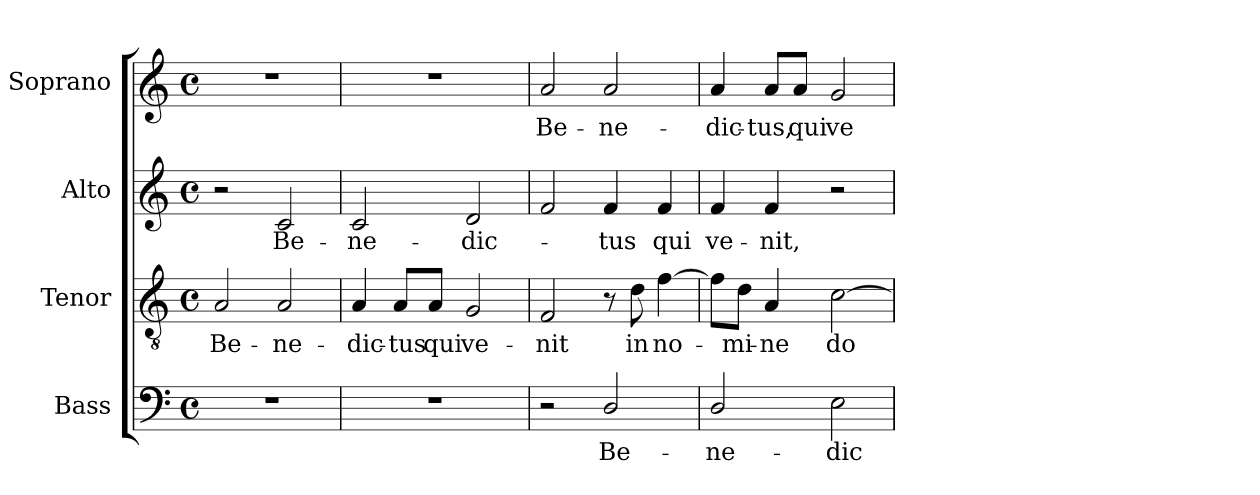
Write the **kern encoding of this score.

**kern	**text	**kern	**text	**kern	**text	**kern	**text
*part4	*part4	*part3	*part3	*part2	*part2	*part1	*part1
*staff4	*staff4	*staff3	*staff3	*staff2	*staff2	*staff1	*staff1
*I"Bass	*	*I"Tenor	*	*I"Alto	*	*I"Soprano	*
*I'B.	*	*I'T.	*	*I'A.	*	*I'S.	*
!!LO:PB:g=z
*clefF4	*	*clefGv2	*	*clefG2	*	*clefG2	*
*	*	*ITrd7c12	*	*	*	*	*
*k[]	*	*k[]	*	*k[]	*	*k[]	*
*C:	*	*C:	*	*C:	*	*C:	*
*M4/4	*	*M4/4	*	*M4/4	*	*M4/4	*
*met(c)	*	*met(c)	*	*met(c)	*	*met(c)	*
=1	=1	=1	=1	=1	=1	=1	=1
!	!	!	!LO:LY:b:color=#000000	!	!	!	!
1r	.	2AAi/	Be-	2r	.	1r	.
!	!	!	!LO:LY:b:color=#000000	!	!	!	!
!	!	!	!	!	!LO:LY:b:color=#000000	!	!
.	.	2AAi/	-ne-	2ci/	Be-	.	.
=2	=2	=2	=2	=2	=2	=2	=2
!	!	!	!LO:LY:b:color=#000000	!	!	!	!
!	!	!	!	!	!LO:LY:b:color=#000000	!	!
1r	.	4AAi/	-dic-	2ci/	-ne-	1r	.
!	!	!	!LO:LY:b:color=#000000	!	!	!	!
.	.	8AAi/L	-tus	.	.	.	.
!	!	!	!LO:LY:b:color=#000000	!	!	!	!
.	.	8AAi/J	qui	.	.	.	.
!	!	!	!LO:LY:b:color=#000000	!	!	!	!
!	!	!	!	!	!LO:LY:b:color=#000000	!	!
.	.	2GGi/	ve-	2di/	-dic-	.	.
=3	=3	=3	=3	=3	=3	=3	=3
!	!	!	!LO:LY:b:color=#000000	!	!	!	!
!	!	!	!	!	!	!	!LO:LY:b:color=#000000
2r	.	2FFi/	-nit	2fi/	.	2ai/	Be-
!	!LO:LY:b:color=#000000	!	!	!	!	!	!
!	!	!	!	!	!LO:LY:b:color=#000000	!	!
!	!	!	!	!	!	!	!LO:LY:b:color=#000000
2Di/	Be-	8r	.	4fi/	-tus	2ai/	-ne-
!	!	!	!LO:LY:b:color=#000000	!	!	!	!
.	.	8Di\	in	.	.	.	.
!	!	!	!LO:LY:b:color=#000000	!	!	!	!
!	!	!	!	!	!LO:LY:b:color=#000000	!	!
.	.	[4Fi\	no-	4fi/	qui	.	.
=4	=4	=4	=4	=4	=4	=4	=4
!	!LO:LY:b:color=#000000	!	!	!	!	!	!
!	!	!	!	!	!LO:LY:b:color=#000000	!	!
!	!	!	!	!	!	!	!LO:LY:b:color=#000000
2Di/	-ne-	8Fi\L]	.	4fi/	ve-	4ai/	-dic-
!	!	!	!LO:LY:b:color=#000000	!	!	!	!
.	.	8Di\J	-mi-	.	.	.	.
!	!	!	!LO:LY:b:color=#000000	!	!	!	!
!	!	!	!	!	!LO:LY:b:color=#000000	!	!
!	!	!	!	!	!	!	!LO:LY:b:color=#000000
.	.	4AAi/	-ne	4fi/	-nit,	8ai/L	-tus,
!	!	!	!	!	!	!	!LO:LY:b:color=#000000
.	.	.	.	.	.	8ai/J	qui
!	!LO:LY:b:color=#000000	!	!	!	!	!	!
!	!	!	!LO:LY:b:color=#000000	!	!	!	!
!	!	!	!	!	!	!	!LO:LY:b:color=#000000
2Ei\	-dic-	[2Ci\	do-	2r	.	2gi/	ve-
=	=	=	=	=	=	=	=
*-	*-	*-	*-	*-	*-	*-	*-
